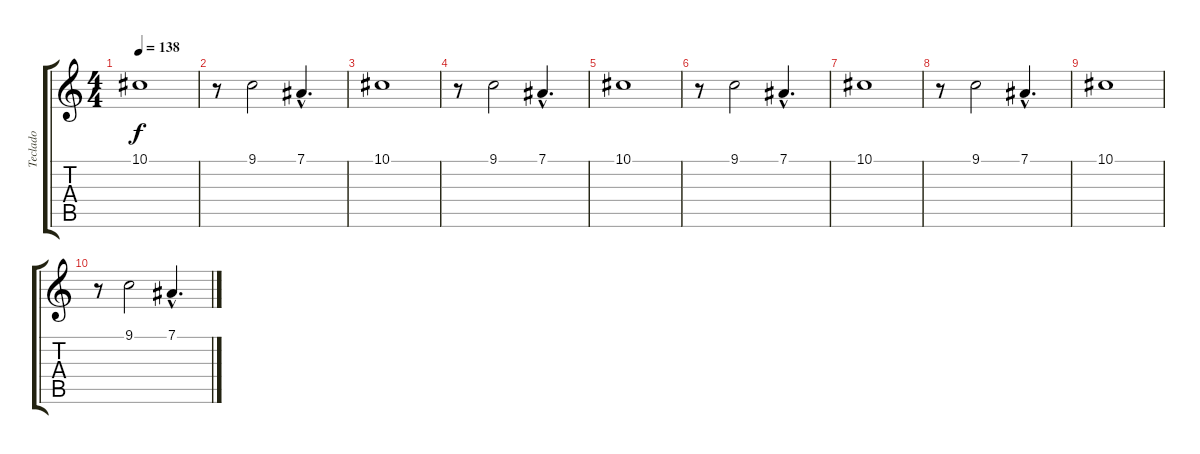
\track ("Teclado" "Teclado") {instrument churchorgan}
\staff {score tabs}
\tuning (Eb4 Bb3 Gb3 Db3 Ab2 Eb2) {hide}
\ts (4 4)
\tempo 138
\clef g2
\ks c
10.1.1{dy f} |
r.8 9.1.2 7.1{hac}.4{d} |
10.1.1 |
r.8 9.1.2 7.1{hac}.4{d} |
10.1.1 |
r.8 9.1.2 7.1{hac}.4{d} |
10.1.1 |
r.8 9.1.2 7.1{hac}.4{d} |
10.1.1 |
r.8 9.1.2 7.1{hac}.4{d}
